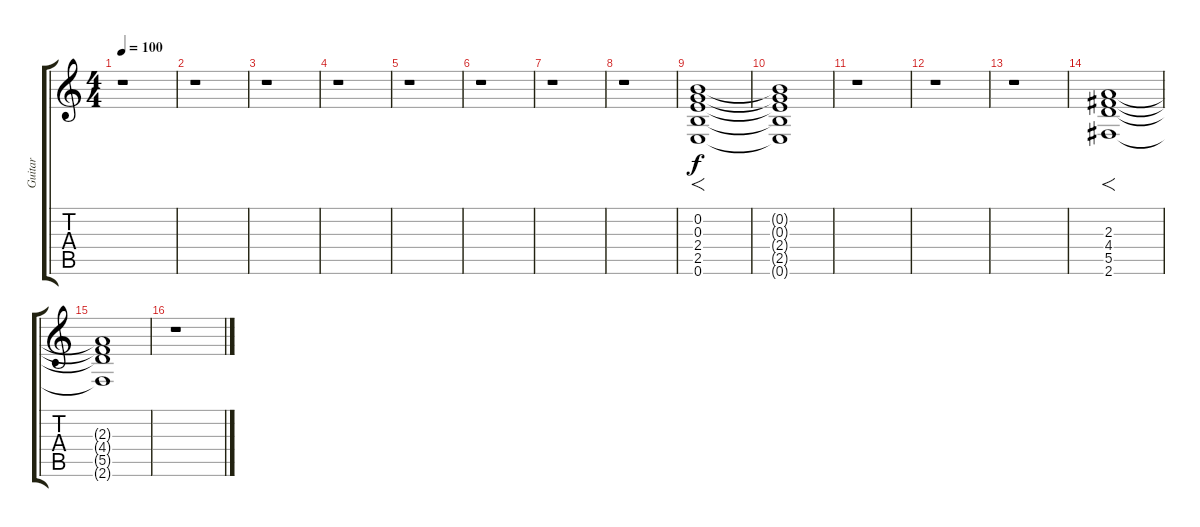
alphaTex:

\track ("Guitar" "Guitar") {instrument distortionguitar}
\staff {score tabs}
\tuning (E4 B3 G3 D3 A2 E2) {hide}
\ts (4 4)
\tempo 100
\clef g2
\ks c
r.1{dy f} |
r.1 |
r.1 |
r.1 |
r.1 |
r.1 |
r.1 |
r.1 |
(0.2 0.3 2.4 2.5 0.6).1{f} |
(0.2{t} 0.3{t} 2.4{t} 2.5{t} 0.6{t}).1 |
r.1 |
r.1 |
r.1 |
(2.3 4.4 5.5 2.6).1{f} |
(2.3{t} 4.4{t} 5.5{t} 2.6{t}).1 |
r.1
